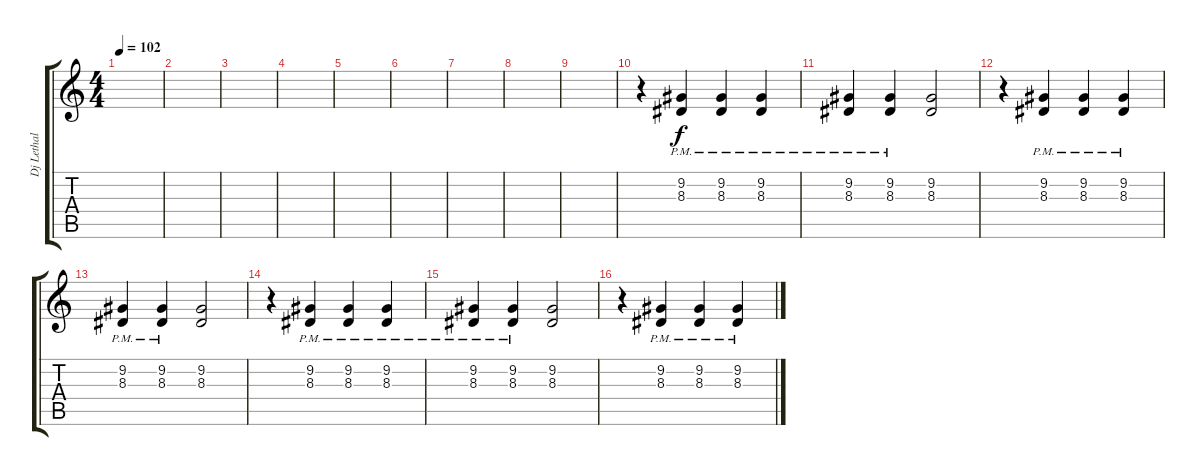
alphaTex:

\track ("Dj Lethal (Samples)" "Dj Lethal ") {instrument stringensemble1}
\staff {score tabs}
\tuning (E4 B3 G3 D3 A2 E2) {hide}
\ts (4 4)
\tempo 102
\clef g2
\ks c
|
|
|
|
|
|
|
|
|
r.4 (9.2{pm} 8.3{pm}).4{volume 16} (9.2{pm} 8.3{pm}).4 (9.2{pm} 8.3{pm}).4 |
(9.2{pm} 8.3{pm}).4 (9.2{pm} 8.3{pm}).4 (9.2 8.3).2 |
r.4 (9.2{pm} 8.3{pm}).4 (9.2{pm} 8.3{pm}).4 (9.2{pm} 8.3{pm}).4 |
(9.2{pm} 8.3{pm}).4 (9.2{pm} 8.3{pm}).4 (9.2 8.3).2 |
r.4 (9.2{pm} 8.3{pm}).4 (9.2{pm} 8.3{pm}).4 (9.2{pm} 8.3{pm}).4 |
(9.2{pm} 8.3{pm}).4 (9.2{pm} 8.3{pm}).4 (9.2 8.3).2 |
r.4 (9.2{pm} 8.3{pm}).4 (9.2{pm} 8.3{pm}).4 (9.2{pm} 8.3{pm}).4
